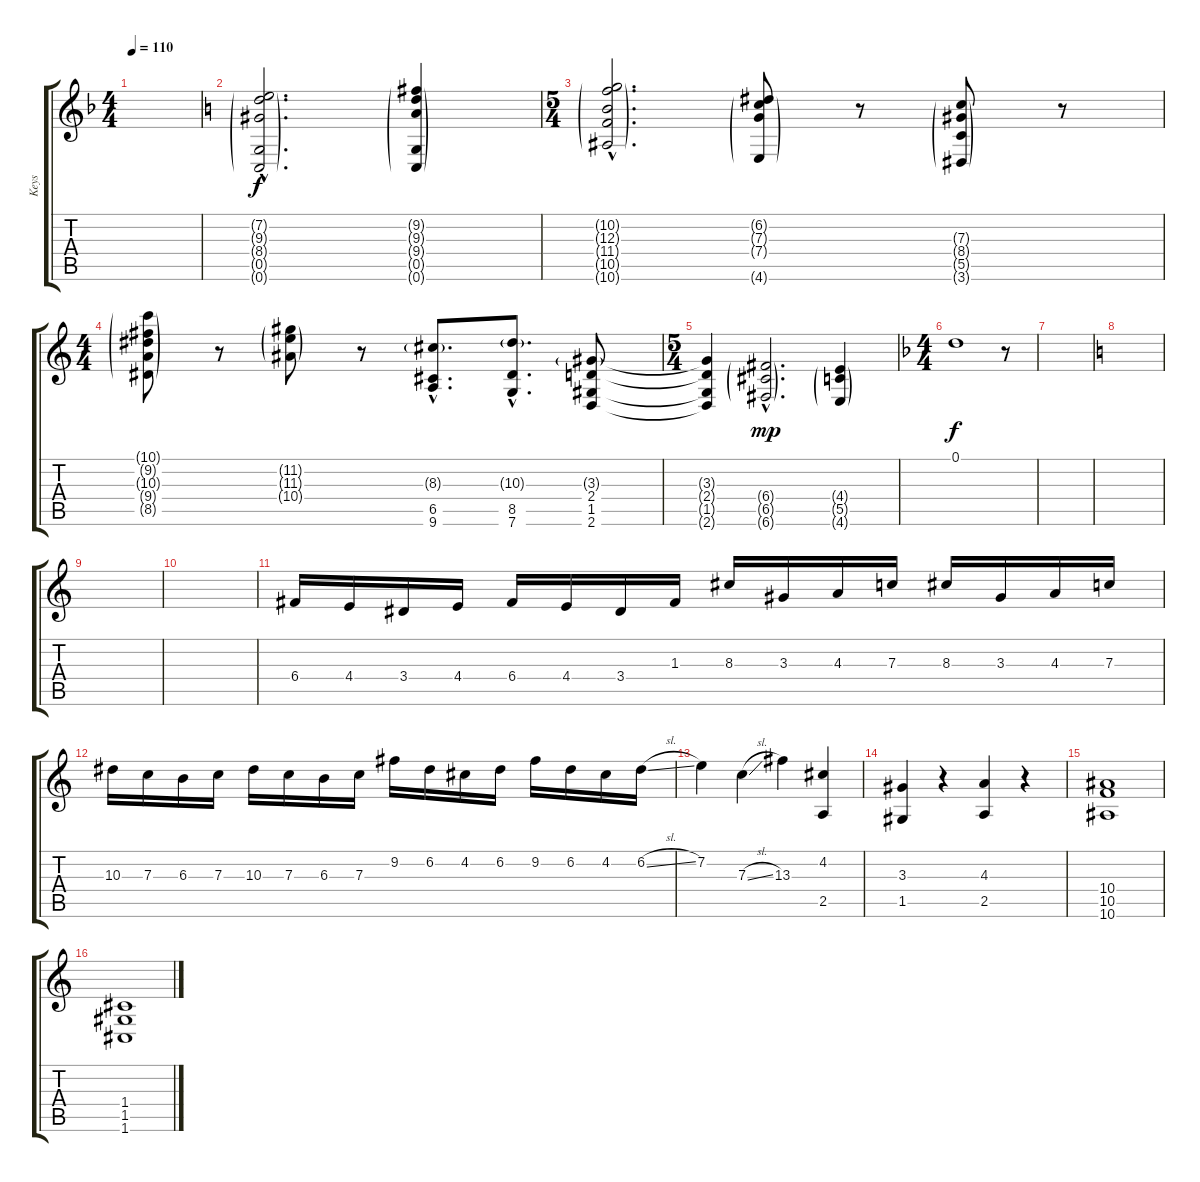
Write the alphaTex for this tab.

\track ("Keys" "Keys") {instrument acousticguitarsteel}
\staff {score tabs}
\tuning (D4 A3 F3 C3 G2 C2) {hide}
\ts (4 4)
\tempo 110
\clef g2
\ks dminor
|
\ks c
(7.2{g hac} 9.3{g hac} 8.4{g hac} 0.5{g hac} 0.6{g hac}).2{d} (9.2{g} 9.3{g} 9.4{g} 0.5{g} 0.6{g}).4 |
\ts (5 4)
(10.2{g hac} 12.3{g hac} 11.4{g hac} 10.5{g hac} 10.6{g hac}).2{d} (6.2{g} 7.3{g} 7.4{g} 4.6{g}).8 r.8 (7.3{g} 8.4{g} 5.5{g} 3.6{g}).8 r.8 |
\ts (4 4)
(10.1{g} 9.2{g} 10.3{g} 9.4{g} 8.5{g}).8 r.8 (11.2{g} 11.3{g} 10.4{g}).8 r.8 (8.3{g hac} 6.5{hac} 9.6{hac}).8{d} (10.3{g hac} 8.5{hac} 7.6{hac}).8{d} (3.3{g} 2.4 1.5 2.6).8 |
\ts (5 4)
(3.3{t} 2.4{t} 1.5{t} 2.6{t}).4{dy f} (6.4{g hac} 6.5{g hac} 6.6{g hac}).2{d dy mp} (4.4{g} 5.5{g} 4.6{g}).4 |
\ts (4 4)
\ks dminor
0.1.1{dy f instrument reversecymbal} r.8 |
|
\ks c
|
|
|
6.4.16{instrument stringensemble1} 4.4.16 3.4.16 4.4.16 6.4.16 4.4.16 3.4.16 1.3.16 8.3.16 3.3.16 4.3.16 7.3.16 8.3.16 3.3.16 4.3.16 7.3.16 |
10.3.16 7.3.16 6.3.16 7.3.16 10.3.16 7.3.16 6.3.16 7.3.16 9.2.16 6.2.16 4.2.16 6.2.16 9.2.16 6.2.16 4.2.16 6.2{sl}.16 |
7.2.4 7.3{sl}.4 13.3.4 (4.2 2.5).4 |
(3.3 1.5).4 r.4 (4.3 2.5).4 r.4 |
(10.4 10.5 10.6).1 |
(1.4 1.5 1.6).1
